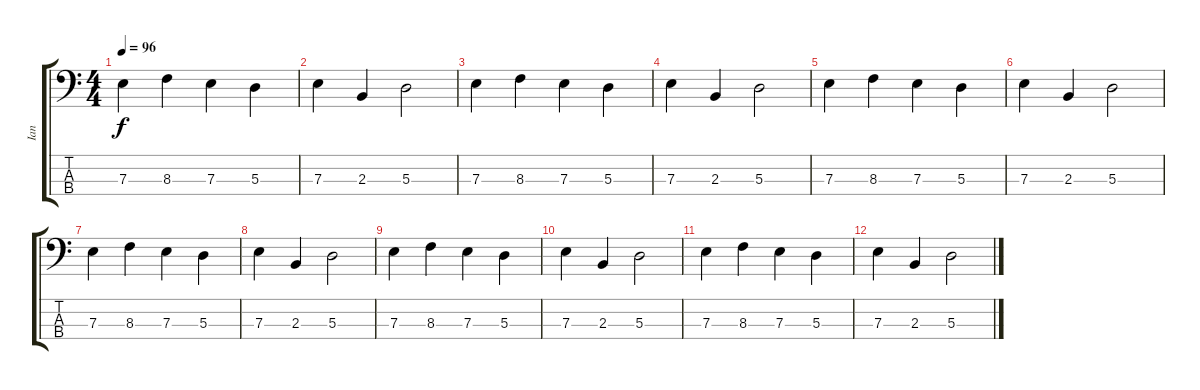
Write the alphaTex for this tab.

\track ("Ian" "Ian") {instrument electricbasspick}
\staff {score tabs}
\tuning (G2 D2 A1 E1) {hide}
\ts (4 4)
\tempo 96
\clef f4
\ks c
7.3.4{dy f} 8.3.4 7.3.4 5.3.4 |
7.3.4 2.3.4 5.3.2 |
7.3.4 8.3.4 7.3.4 5.3.4 |
7.3.4 2.3.4 5.3.2 |
7.3.4 8.3.4 7.3.4 5.3.4 |
7.3.4 2.3.4 5.3.2 |
7.3.4 8.3.4 7.3.4 5.3.4 |
7.3.4 2.3.4 5.3.2 |
7.3.4 8.3.4 7.3.4 5.3.4 |
7.3.4 2.3.4 5.3.2 |
7.3.4 8.3.4 7.3.4 5.3.4 |
7.3.4 2.3.4 5.3.2
